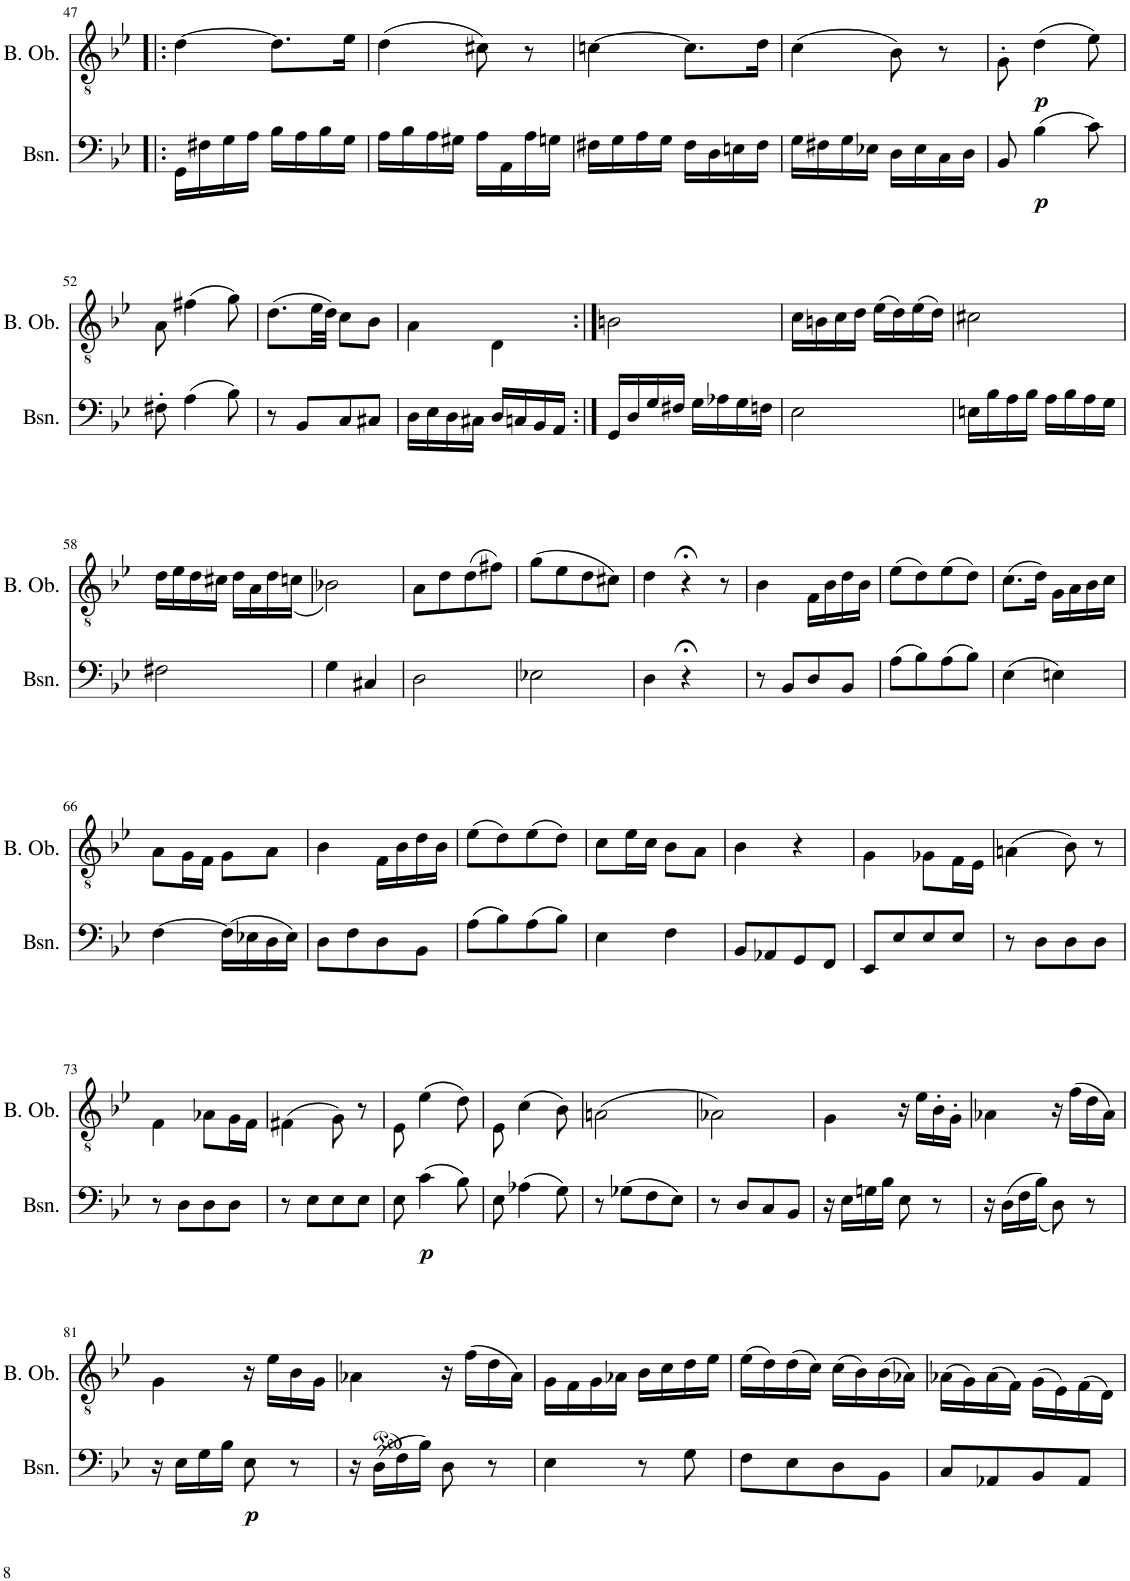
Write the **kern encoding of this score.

**kern	**dynam	**kern	**dynam
*part2	*part2	*part1	*part1
*staff2	*staff2	*staff1	*staff1
*I"Bassoon	*	*I"Bass Oboe	*
*I'Bsn.	*	*I'B. Ob.	*
!!LO:PB:g=z
*clefF4	*	*clefGv2	*
*k[b-e-]	*	*k[b-e-]	*
*M2/4	*	*M2/4	*
=47!|:	=47!|:	=47!|:	=47!|:
16GG\LL	.	[>4d\	.
16F#X\	.	.	.
16G\	.	.	.
16A\JJ	.	.	.
16B-\LL	.	8.d\L]	.
16A\	.	.	.
16B-\	.	.	.
16G\JJ	.	16e-\Jk	.
=48	=48	=48	=48
16A\LL	.	(>4d\	.
16B-\	.	.	.
16A\	.	.	.
16G#X\JJ	.	.	.
16A\LL	.	8c#X\)	.
16AA\	.	.	.
16A\	.	8r	.
16Gn\JJ	.	.	.
=49	=49	=49	=49
16F#X\LL	.	[>4cn\	.
16G\	.	.	.
16A\	.	.	.
16G\JJ	.	.	.
16F#\LL	.	8.c\L]	.
16D\	.	.	.
16En\	.	.	.
16F#\JJ	.	16d\Jk	.
=50	=50	=50	=50
16G\LL	.	(>4c\	.
16F#X\	.	.	.
16G\	.	.	.
16E-X\JJ	.	.	.
16D\LL	.	8B-\)	.
16E-\	.	.	.
16C\	.	8r	.
16D\JJ	.	.	.
=51	=51	=51	=51
8BB-/	.	8G'\	.
!	!LO:DY:b	!	!LO:DY:b
(>4B-\	p	(>4d\	p
8c\)	.	8e-\)	.
!!LO:LB:g=z
=52	=52	=52	=52
8F#X'\	.	8A\	.
(>4A\	.	(>4f#X\	.
8B-\)	.	8g\)	.
=53	=53	=53	=53
8r	.	(>8.d\L	.
8BB-/L	.	.	.
.	.	32e-\LL	.
.	.	32d\JJJ)	.
8C/	.	8c\L	.
8C#X/J	.	8B-\J	.
=54	=54	=54	=54
16D\LL	.	4A\	.
16E-\	.	.	.
16D\	.	.	.
16C#X\JJ	.	.	.
16D/LL	.	4D\	.
16Cn/	.	.	.
16BB-/	.	.	.
16AA/JJ	.	.	.
=55:|!	=55:|!	=55:|!	=55:|!
16GG/LL	.	2Bn\	.
16D/	.	.	.
16G/	.	.	.
16F#X/JJ	.	.	.
16G\LL	.	.	.
16A-X\	.	.	.
16G\	.	.	.
16Fn\JJ	.	.	.
=56	=56	=56	=56
2E-\	.	16c\LL	.
.	.	16Bn\	.
.	.	16c\	.
.	.	16d\JJ	.
.	.	(>16e-\LL	.
.	.	16d\)	.
.	.	(>16e-\	.
.	.	16d\JJ)	.
=57	=57	=57	=57
16En\LL	.	2c#X\	.
16B-\	.	.	.
16A\	.	.	.
16B-\JJ	.	.	.
16A\LL	.	.	.
16B-\	.	.	.
16A\	.	.	.
16G\JJ	.	.	.
!!LO:LB:g=z
=58	=58	=58	=58
2F#X\	.	16d\LL	.
.	.	16e-\	.
.	.	16d\	.
.	.	16c#X\JJ	.
.	.	16d\LL	.
.	.	16A\	.
.	.	16d\	.
.	.	(<16cn\JJ	.
=59	=59	=59	=59
4G\	.	2B-X\)	.
4C#X/	.	.	.
=60	=60	=60	=60
2D\	.	8A\L	.
.	.	8d\	.
.	.	(>8d\	.
.	.	8f#X\J)	.
=61	=61	=61	=61
2E-X\	.	(>8g\L	.
.	.	8e-\	.
.	.	8d\	.
.	.	8c#X\J)	.
=62	=62	=62	=62
4D\	.	4d\	.
4r;<	.	4r;<	.
8ryy	.	8r	.
=63	=63	=63	=63
8r	.	4B-\	.
8BB-/L	.	.	.
8D/	.	16F\LL	.
.	.	16B-\	.
8BB-/J	.	16d\	.
.	.	16B-\JJ	.
=64	=64	=64	=64
(>8A\L	.	(>8e-\L	.
8B-\)	.	8d\)	.
(>8A\	.	(>8e-\	.
8B-\J)	.	8d\J)	.
=65	=65	=65	=65
(>4E-\	.	(>8.c\L	.
.	.	16d\Jk)	.
4En\)	.	16G\LL	.
.	.	16A\	.
.	.	16B-\	.
.	.	16c\JJ	.
!!LO:LB:g=z
=66	=66	=66	=66
[>4F\	.	8A\L	.
.	.	16G\L	.
.	.	16F\JJ	.
(>16F\LL]	.	8G\L	.
16E-X\	.	.	.
16D\	.	8A\J	.
16E-\JJ)	.	.	.
=67	=67	=67	=67
8D\L	.	4B-\	.
8F\	.	.	.
8D\	.	16F\LL	.
.	.	16B-\	.
8BB-\J	.	16d\	.
.	.	16B-\JJ	.
=68	=68	=68	=68
(>8A\L	.	(>8e-\L	.
8B-\)	.	8d\)	.
(>8A\	.	(>8e-\	.
8B-\J)	.	8d\J)	.
=69	=69	=69	=69
4E-\	.	8c\L	.
.	.	16e-\L	.
.	.	16c\JJ	.
4F\	.	8B-\L	.
.	.	8A\J	.
=70	=70	=70	=70
8BB-/L	.	4B-\	.
8AA-X/	.	.	.
8GG/	.	4r	.
8FF/J	.	.	.
=71	=71	=71	=71
8EE-/L	.	4G\	.
8E-/	.	.	.
8E-/	.	8G-X\L	.
8E-/J	.	16F\L	.
.	.	16E-\JJ	.
=72	=72	=72	=72
8r	.	(>4An\	.
8D\L	.	.	.
8D\	.	8B-\)	.
8D\J	.	8r	.
!!LO:LB:g=z
=73	=73	=73	=73
8r	.	4F\	.
8D\L	.	.	.
8D\	.	8A-X\L	.
8D\J	.	16G\L	.
.	.	16F\JJ	.
=74	=74	=74	=74
8r	.	(>4F#X\	.
8E-\L	.	.	.
8E-\	.	8G\)	.
8E-\J	.	8r	.
=75	=75	=75	=75
8E-\	.	8E-\	.
!	!LO:DY:b	!	!
(>4c\	p	(>4e-\	.
8B-\)	.	8d\)	.
=76	=76	=76	=76
8E-\	.	8E-\	.
(>4A-X\	.	(>4c\	.
8G\)	.	8B-\)	.
=77	=77	=77	=77
8r	.	(>2An\	.
(>8G-X\L	.	.	.
8F\	.	.	.
8E-\J)	.	.	.
=78	=78	=78	=78
8r	.	2A-X\)	.
8D/L	.	.	.
8C/	.	.	.
8BB-/J	.	.	.
=79	=79	=79	=79
16r	.	4G\	.
16E-\LL	.	.	.
16Gn\	.	.	.
16B-\JJ	.	.	.
8E-\	.	16r	.
.	.	16e-\LL	.
8r	.	16B-'\	.
.	.	16G'\JJ	.
=80	=80	=80	=80
16r	.	4A-X\	.
(>16D\LL	.	.	.
16F\	.	.	.
(<16B-\JJ)	.	.	.
8D\)	.	16r	.
.	.	(>16f\LL	.
8r	.	16d\	.
.	.	16A-\JJ)	.
!!LO:LB:g=z
=81	=81	=81	=81
16r	.	4G\	.
16E-\LL	.	.	.
16G\	.	.	.
16B-\JJ	.	.	.
!	!LO:DY:b	!	!
8E-\	p	16r	.
.	.	16e-\LL	.
8r	.	16B-\	.
.	.	16G\JJ	.
=82	=82	=82	=82
16r	.	4A-X\	.
(>16D\LL	.	.	.
16F\	.	.	.
16B-\JJ)	.	.	.
8D\	.	16r	.
.	.	(>16f\LL	.
8r	.	16d\	.
.	.	16A-\JJ)	.
=83	=83	=83	=83
4E-\	.	16G\LL	.
.	.	16F\	.
.	.	16G\	.
.	.	16A-X\JJ	.
8r	.	16B-\LL	.
.	.	16c\	.
8G\	.	16d\	.
.	.	16e-\JJ	.
=84	=84	=84	=84
8F\L	.	(>16e-\LL	.
.	.	16d\)	.
8E-\	.	(>16d\	.
.	.	16c\JJ)	.
8D\	.	(>16c\LL	.
.	.	16B-\)	.
8BB-\J	.	(>16B-\	.
.	.	16A-X\JJ)	.
=85	=85	=85	=85
8C/L	.	(>16A-X\LL	.
.	.	16G\)	.
8AA-X/	.	(>16A-\	.
.	.	16F\JJ)	.
8BB-/	.	(>16G\LL	.
.	.	16E-\)	.
8AA-/J	.	(>16F\	.
.	.	16D\JJ)	.
=	=	=	=
*-	*-	*-	*-
